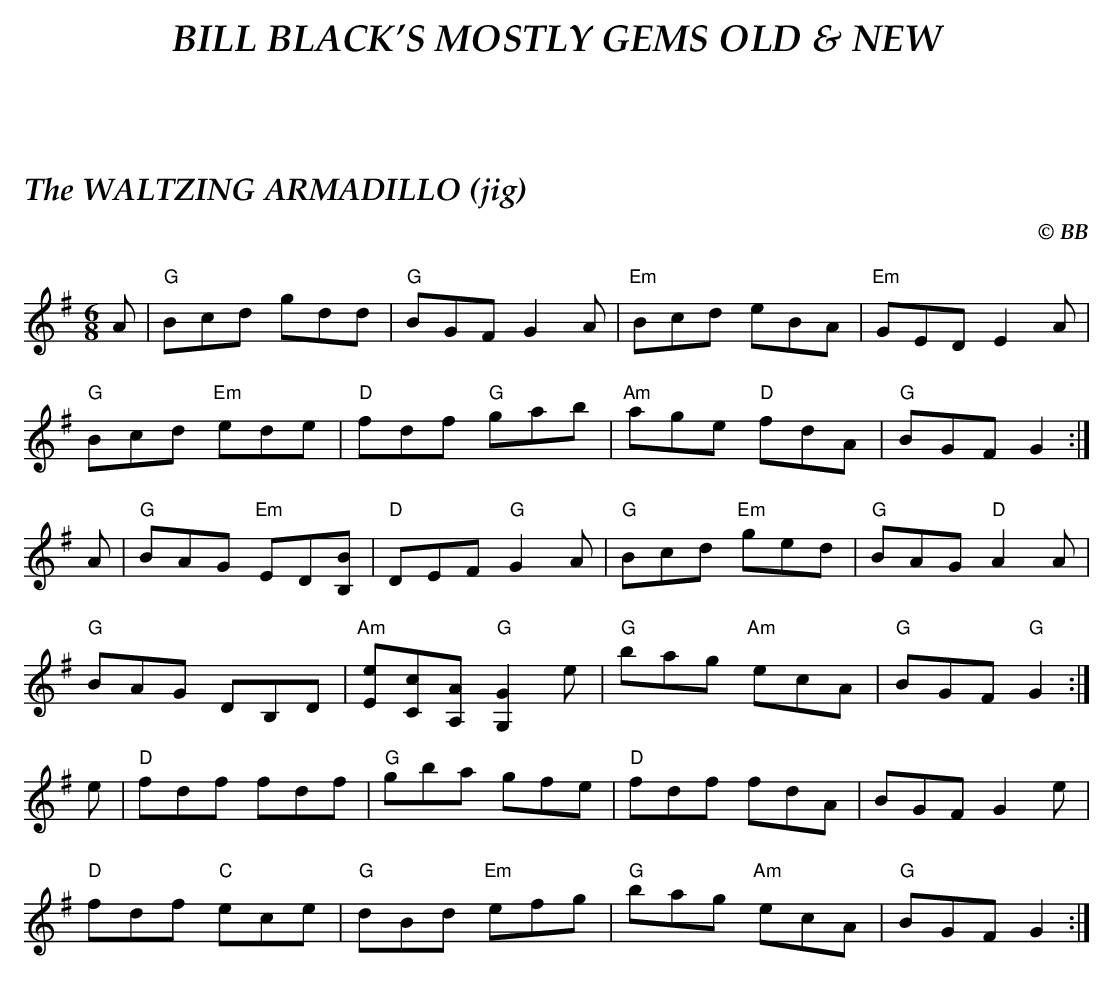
X:1
T:WALTZING ARMADILLO (jig), The
C:© BB
Q:1/4=160
M:6/8
L:1/8
K:G
A|"G"Bcd gdd|"G"BGF G2 A|"Em"Bcd eBA|"Em"GED E2 A|
"G"Bcd "Em"ede|"D"fdf "G"gab|"Am"age "D"fdA|"G"BGF G2 :|
A|"G"BAG "Em"ED[B,B]|"D"DEF "G"G2 A|"G"Bcd "Em"ged|"G"BAG "D"A2 A|
"G"BAG DB,D|"Am"[Ee][Cc][A,A] "G"[G,2G2] e|"G"bag "Am"ecA|"G"BGF "G"G2 :|
e|"D" fdf fdf|"G" gba gfe|"D" fdf fdA|BGF G2 e|
"D" fdf "C" ece|"G" dBd "Em"efg|"G" bag "Am"ecA|"G"BGF G2 :|
